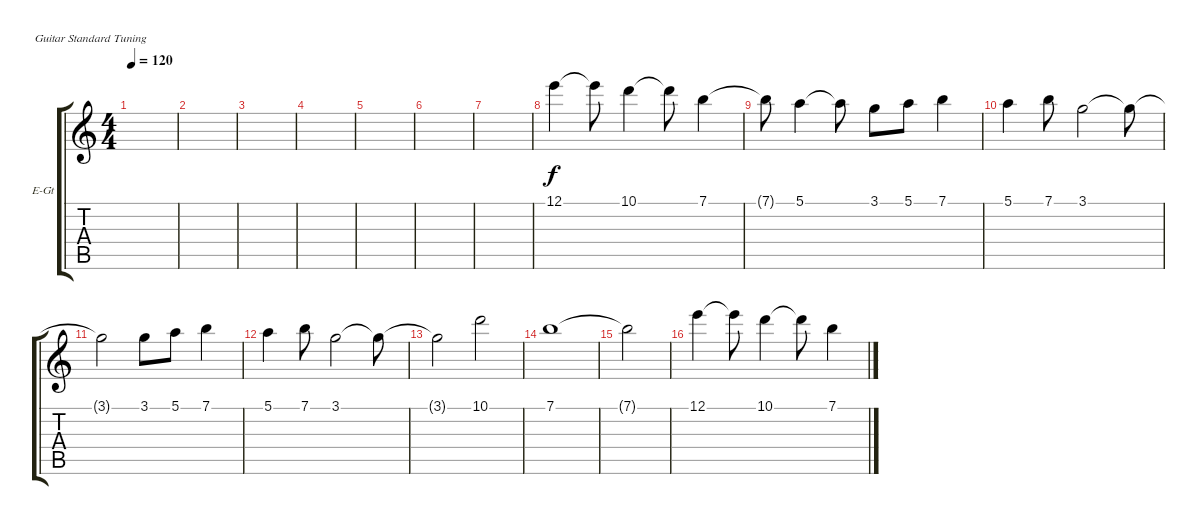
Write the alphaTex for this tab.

\defaultSystemsLayout 4
\bracketExtendMode groupsimilarinstruments
\firstSystemTrackNameOrientation horizontal
\otherSystemsTrackNameOrientation horizontal
\track ("Pedal" "E-Gt") {instrument electricguitarclean}
\staff {score tabs}
\tuning (E4 B3 G3 D3 A2 E2)
\ts (4 4)
\tempo 120
\clef g2
\ks c
|
|
|
|
|
|
|
12.1.4{dy f} 12.1{t}.8 10.1.4 10.1{t}.8 7.1.4 |
7.1{t}.8 5.1.4 5.1{t}.8 3.1.8 5.1.8 7.1.4 |
5.1.4 7.1.8 3.1.2 3.1{t}.8 |
3.1{t}.2 3.1.8 5.1.8 7.1.4 |
5.1.4 7.1.8 3.1.2 3.1{t}.8 |
3.1{t}.2 10.1.2 |
7.1.1 |
7.1{t}.2 |
12.1.4 12.1{t}.8 10.1.4 10.1{t}.8 7.1.4
